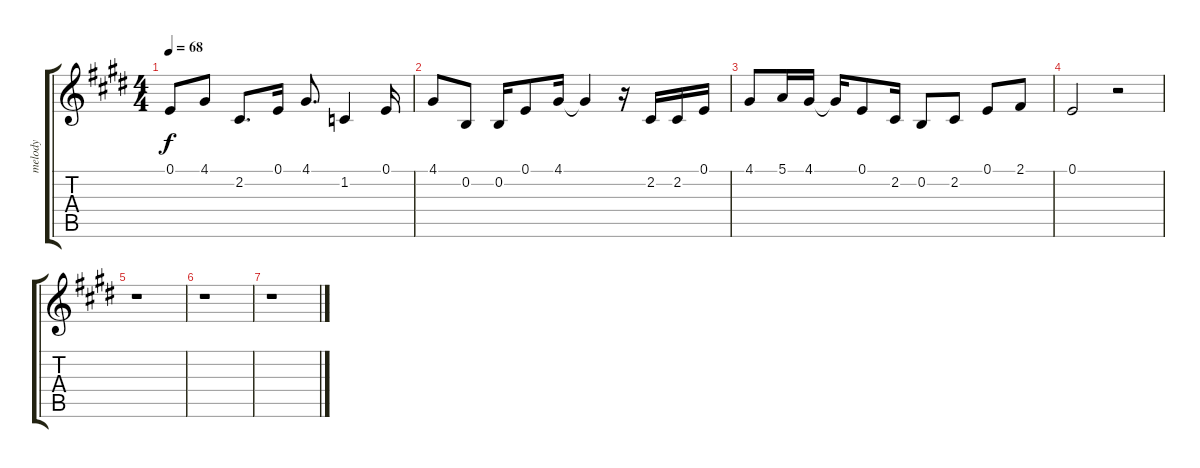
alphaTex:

\track ("melody" "melody") {instrument flute}
\staff {score tabs}
\tuning (E4 B3 G3 D3 A2 E2) {hide}
\ts (4 4)
\tempo 68
\clef g2
\ks e
0.1{t}.8{dy f} 4.1.8 2.2.8{d} 0.1.16 4.1.8{d} 1.2.4 0.1.16 |
4.1.8 0.2.8 0.2.16 0.1.8 4.1.16 4.1{t}.4 r.16 2.2.16 2.2.16 0.1.16 |
4.1.8 5.1.16 4.1.16 4.1{t}.16 0.1.8 2.2.16 0.2.8 2.2.8 0.1.8 2.1.8 |
0.1.2 r.2 |
r.1 |
r.1 |
r.1
